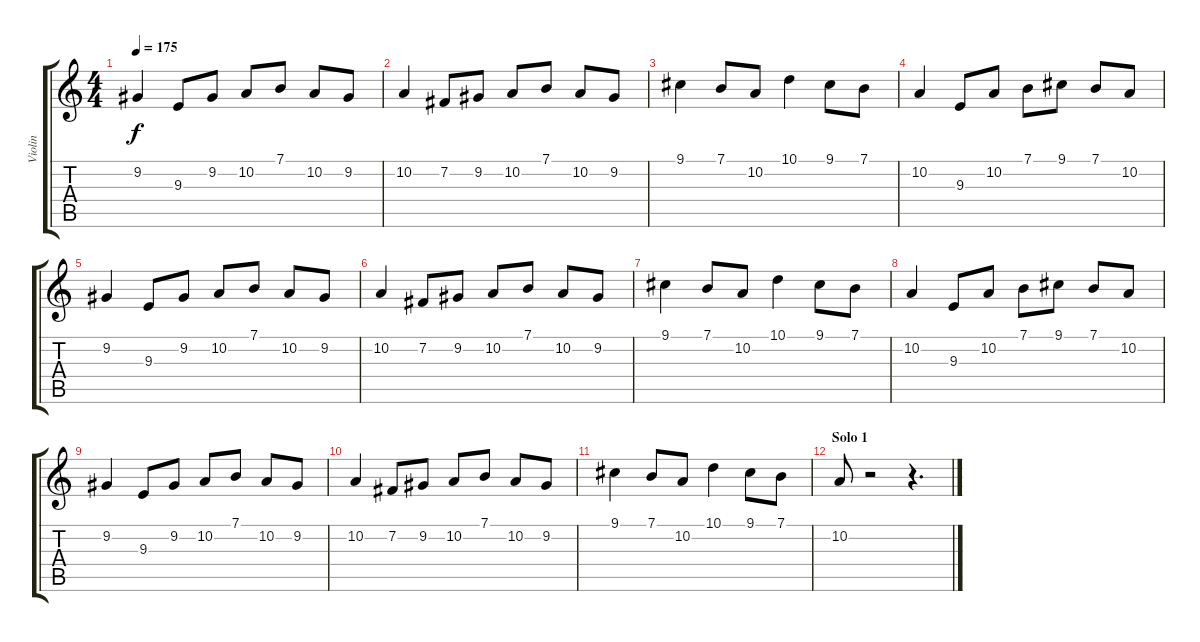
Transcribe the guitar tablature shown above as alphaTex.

\track ("Violin" "Violin") {instrument violin}
\staff {score tabs}
\tuning (E4 B3 G3 D3 A2 E2) {hide}
\ts (4 4)
\tempo 175
\clef g2
\ks c
9.2.4{dy f} 9.3.8 9.2.8 10.2.8 7.1.8 10.2.8 9.2.8 |
10.2.4 7.2.8 9.2.8 10.2.8 7.1.8 10.2.8 9.2.8 |
9.1.4 7.1.8 10.2.8 10.1.4 9.1.8 7.1.8 |
10.2.4{volume 9} 9.3.8 10.2.8 7.1.8 9.1.8 7.1.8 10.2.8 |
9.2.4 9.3.8 9.2.8 10.2.8 7.1.8 10.2.8 9.2.8 |
10.2.4 7.2.8 9.2.8 10.2.8 7.1.8 10.2.8 9.2.8 |
9.1.4 7.1.8 10.2.8 10.1.4 9.1.8 7.1.8 |
10.2.4{volume 9} 9.3.8 10.2.8 7.1.8 9.1.8 7.1.8 10.2.8 |
9.2.4 9.3.8 9.2.8 10.2.8 7.1.8 10.2.8 9.2.8 |
10.2.4 7.2.8 9.2.8 10.2.8 7.1.8 10.2.8 9.2.8 |
9.1.4 7.1.8 10.2.8 10.1.4 9.1.8 7.1.8 |
\section ("" "Solo 1")
10.2.8 r.2 r.4{d}
